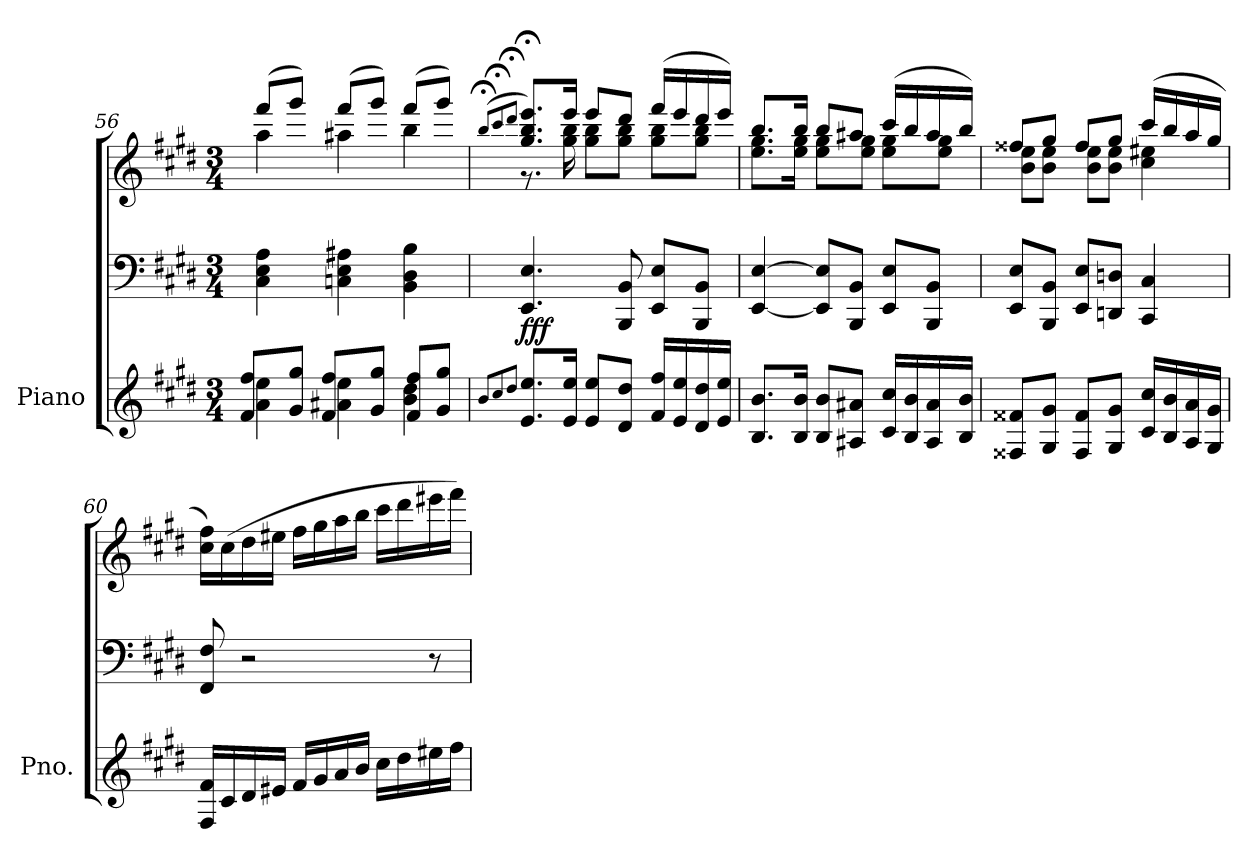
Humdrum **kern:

**kern	**kern	**kern	**dynam
*part1	*part1	*part1	*part1
*staff3	*staff2	*staff1	*staff1/2/3
*I"Piano	*	*	*
*I'Pno.	*	*	*
!!LO:LB:g=z
*clefG2	*clefF4	*clefG2	*
*k[f#c#g#d#]	*k[f#c#g#d#]	*k[f#c#g#d#]	*
*M3/4	*M3/4	*M3/4	*
=56	=56	=56	=56
*^	*	*^	*
4a\ 4ee\	8f#/ 8ff#/L	4C#\ 4E\ 4A\	(>8fff#/L	4aa\	.
.	8g#/ 8gg#/J	.	8ggg#/J)	.	.
4a#X\ 4ee\	8f#/ 8ff#/L	4Cn\ 4E\ 4A#X\	(>8fff#/L	4aa#X\	.
.	8g#/ 8gg#/J	.	8ggg#/J)	.	.
4b\ 4dd#\	8f#/ 8ff#/L	4BB\ 4D#\ 4B\	(>8fff#/L	4bb\	.
.	8g#/ 8gg#/J	.	8ggg#/J)	.	.
*v	*v	*	*	*	*
=57	=57	=57	=57	=57
8qb/L	.	(<8qbb;</L	.	.
8qcc#/	.	8qccc#;</	.	.
8qdd#/J	.	8qddd#;</J	.	.
!	!	!	!	!LO:DY:b=2
!	!	!	!	!LO:DY:n=1:b
8.e/ 8.ee/L	4.EE/ 4.E/	8.gg#/;< 8.bb/;< 8.eee/;<L)	8.r	f ff
16e/ 16ee/Jk	.	16eee/Jk	16gg#\ 16bb\	.
8e/ 8ee/L	.	8eee/L	8gg#\ 8bb\L	.
8d#/ 8dd#/J	8BBB/ 8BB/	8ddd#/J	8gg#\ 8bb\J	.
16f#/ 16ff#/LL	8EE/ 8E/L	(>16fff#/LL	8gg#\ 8bb\L	.
16e/ 16ee/	.	16eee/	.	.
16d#/ 16dd#/	8BBB/ 8BB/J	16ddd#/	8gg#\ 8bb\J	.
16e/ 16ee/JJ	.	16eee/JJ)	.	.
=58	=58	=58	=58	=58
8.B/ 8.b/L	[4EE/ [4E/	8.bb/L	8.ee\ 8.gg#\L	.
16B/ 16b/Jk	.	16bb/Jk	16ee\ 16gg#\Jk	.
8B/ 8b/L	8EE/] 8E/]L	8bb/L	8ee\ 8gg#\L	.
8A#X/ 8a#X/J	8BBB/ 8BB/J	8aa#X/J	8ee\ 8gg#\J	.
16c#/ 16cc#/LL	8EE/ 8E/L	(>16ccc#/LL	8ee\ 8gg#\L	.
16B/ 16b/	.	16bb/	.	.
16A#/ 16a#/	8BBB/ 8BB/J	16aa#/	8ee\ 8gg#\J	.
16B/ 16b/JJ	.	16bb/JJ)	.	.
=59	=59	=59	=59	=59
8F##X/ 8f##X/L	8EE/ 8E/L	8ff##X/L	8b\ 8ee\L	.
8G#/ 8g#/J	8BBB/ 8BB/J	8gg#/J	8b\ 8ee\J	.
8F##/ 8f##/L	8EE/ 8E/L	8ff##/L	8b\ 8ee\L	.
8G#/ 8g#/J	8DDn/ 8Dn/J	8gg#/J	8b\ 8ee\J	.
16c#/ 16cc#/LL	4CC#/ 4C#/	(>16ccc#/LL	4cc#\ 4ee#X\	.
16B/ 16b/	.	16bb/	.	.
16A/ 16a/	.	16aa/	.	.
16G#/ 16g#/JJ	.	16gg#/JJ	.	.
*	*	*v	*v	*
!!LO:PB:g=z
=60	=60	=60	=60
16F#/ 16f#/LL	8FF#/ 8F#/	16cc#\ 16ff#\LL)	.
16c#/	.	(>16cc#\	.
16d#/	2r	16dd#\	.
16e#X/JJ	.	16ee#X\JJ	.
16f#/LL	.	16ff#\LL	.
16g#/	.	16gg#\	.
16a/	.	16aa\	.
16b/JJ	.	16bb\JJ	.
16cc#\LL	.	16ccc#\LL	.
16dd#\	.	16ddd#\	.
16ee#X\	8r	16eee#X\	.
16ff#\JJ	.	16fff#\JJ)	.
=	=	=	=
*-	*-	*-	*-
